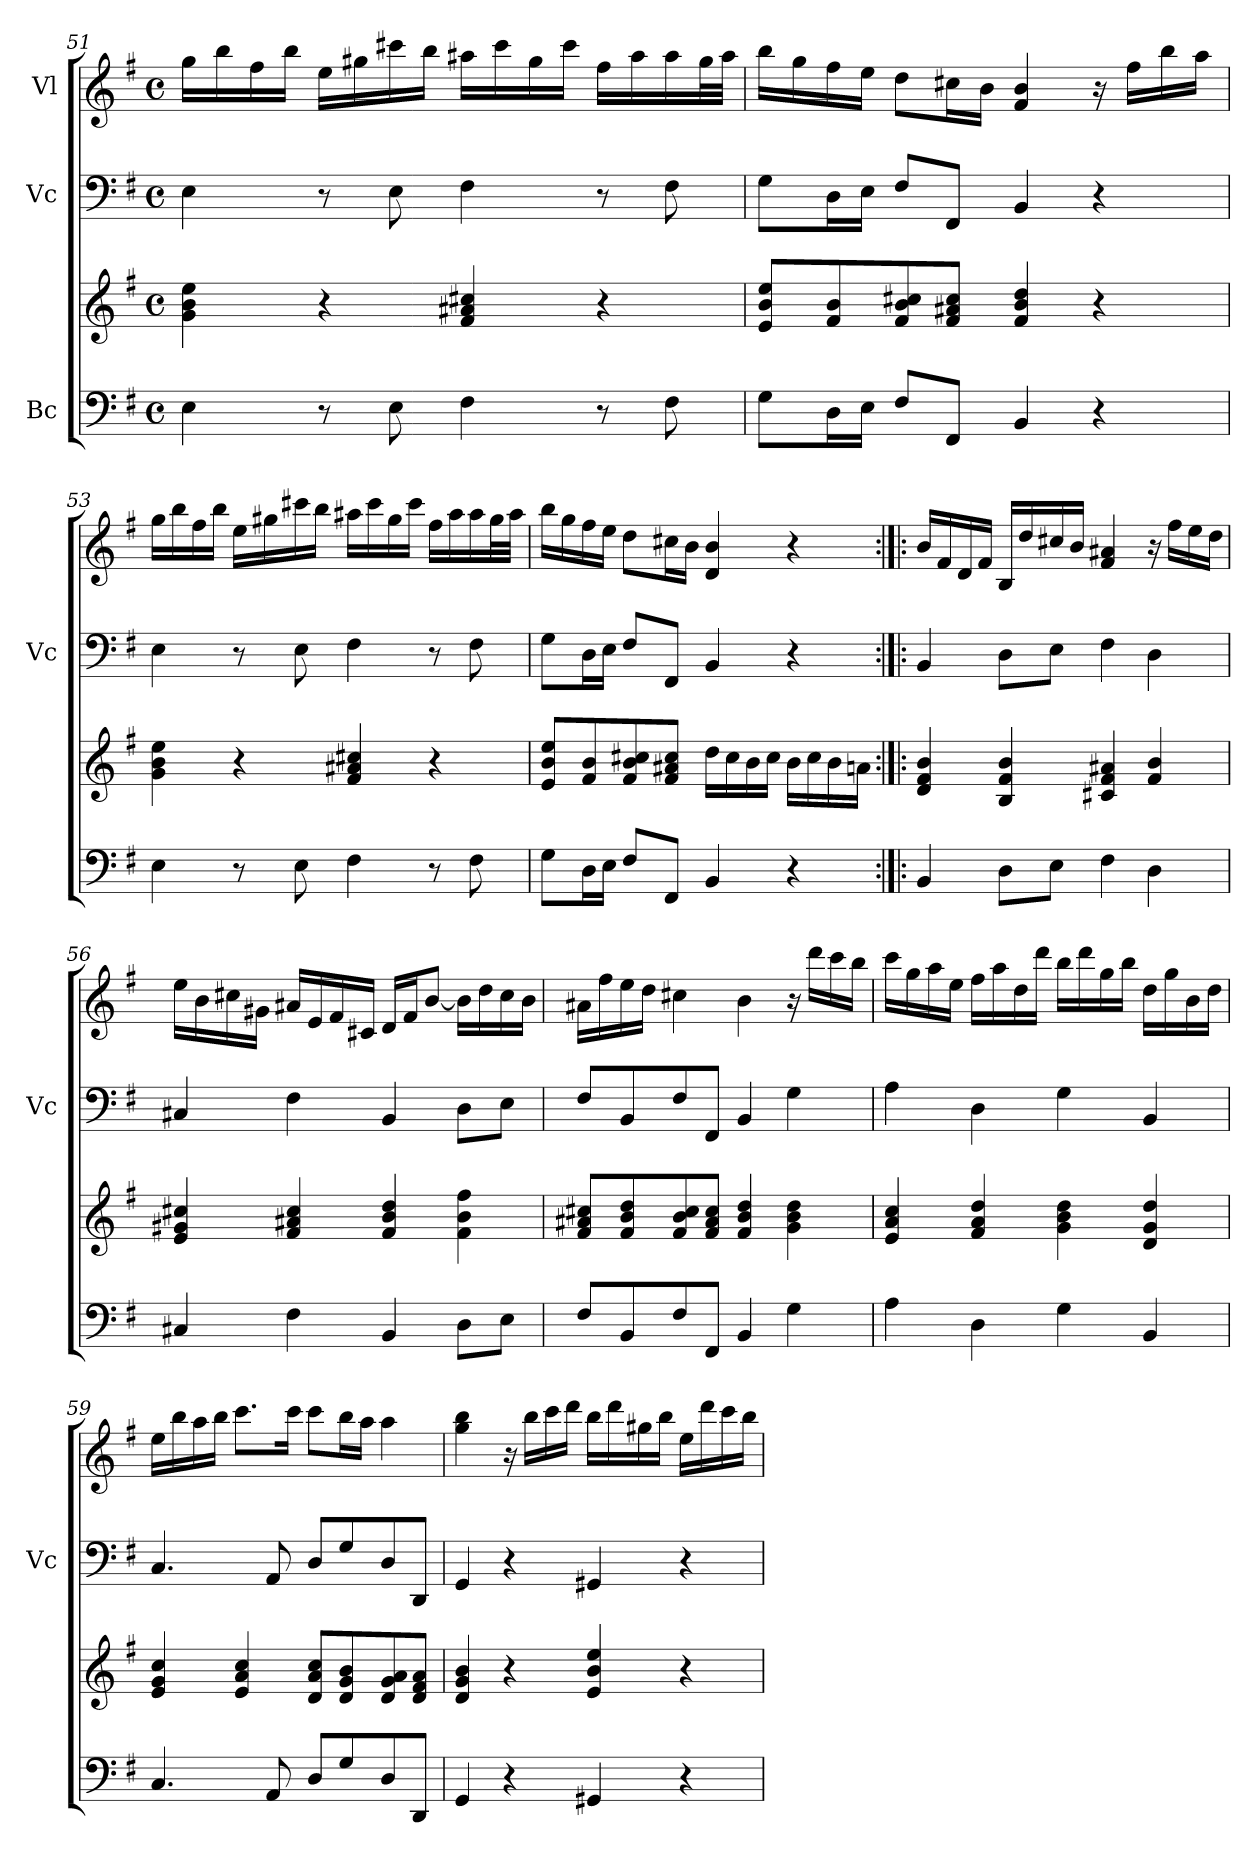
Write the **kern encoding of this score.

**kern	**kern	**kern	**kern
*part3	*part3	*part2	*part1
*staff4	*staff3	*staff2	*staff1
*I"Bc	*	*I"Vc	*I"Vl
*	*	*I'Vc	*
!!LO:PB:g=z
*clefF4	*clefG2	*clefF4	*clefG2
*k[f#]	*k[f#]	*k[f#]	*k[f#]
*M4/4	*M4/4	*M4/4	*M4/4
*met(c)	*met(c)	*met(c)	*met(c)
=51	=51	=51	=51
4E\	4g\ 4b\ 4ee\	4E\	16gg\LL
.	.	.	16bb\
.	.	.	16ff#\
.	.	.	16bb\JJ
8r	4r	8r	16ee\LL
.	.	.	16gg#X\
8E\	.	8E\	16ccc#X\
.	.	.	16bb\JJ
4F#\	4f#/ 4a#X/ 4cc#X/	4F#\	16aa#X\LL
.	.	.	16ccc#\
.	.	.	16gg#\
.	.	.	16ccc#\JJ
8r	4r	8r	16ff#\LL
.	.	.	16aa#\
8F#\	.	8F#\	16aa#\
.	.	.	32gg#\L
.	.	.	32aa#\JJJ
=52	=52	=52	=52
8G\L	8e/ 8b/ 8ee/L	8G\L	16bb\LL
.	.	.	16gg\
16D\L	8f#/ 8b/	16D\L	16ff#\
16E\JJ	.	16E\JJ	16ee\JJ
8F#/L	8f#/ 8b/ 8cc#X/	8F#/L	8dd\L
8FF#/J	8f#/ 8a#X/ 8cc#/J	8FF#/J	16cc#X\L
.	.	.	16b\JJ
4BB/	4f#/ 4b/ 4dd/	4BB/	4f#/ 4b/
4r	4r	4r	16r
.	.	.	16ff#\LL
.	.	.	16bb\
.	.	.	16aa\JJ
=53	=53	=53	=53
4E\	4g\ 4b\ 4ee\	4E\	16gg\LL
.	.	.	16bb\
.	.	.	16ff#\
.	.	.	16bb\JJ
8r	4r	8r	16ee\LL
.	.	.	16gg#X\
8E\	.	8E\	16ccc#X\
.	.	.	16bb\JJ
4F#\	4f#/ 4a#X/ 4cc#X/	4F#\	16aa#X\LL
.	.	.	16ccc#\
.	.	.	16gg#\
.	.	.	16ccc#\JJ
8r	4r	8r	16ff#\LL
.	.	.	16aa#\
8F#\	.	8F#\	16aa#\
.	.	.	32gg#\L
.	.	.	32aa#\JJJ
!!LO:LB:g=z
=54	=54	=54	=54
8G\L	8e/ 8b/ 8ee/L	8G\L	16bb\LL
.	.	.	16gg\
16D\L	8f#/ 8b/	16D\L	16ff#\
16E\JJ	.	16E\JJ	16ee\JJ
8F#/L	8f#/ 8b/ 8cc#X/	8F#/L	8dd\L
8FF#/J	8f#/ 8a#X/ 8cc#/J	8FF#/J	16cc#X\L
.	.	.	16b\JJ
4BB/	16dd\LL	4BB/	4d/ 4b/
.	16cc#\	.	.
.	16b\	.	.
.	16cc#\JJ	.	.
4r	16b\LL	4r	4r
.	16cc#\	.	.
.	16b\	.	.
.	16an\JJ	.	.
=55:|!|:	=55:|!|:	=55:|!|:	=55:|!|:
4BB/	4d/ 4f#/ 4b/	4BB/	16b/LL
.	.	.	16f#/
.	.	.	16d/
.	.	.	16f#/JJ
8D\L	4B/ 4f#/ 4b/	8D\L	16B/LL
.	.	.	16dd/
8E\J	.	8E\J	16cc#X/
.	.	.	16b/JJ
4F#\	4c#X/ 4f#/ 4a#X/	4F#\	4f#/ 4a#X/
4D\	4f#/ 4b/	4D\	16r
.	.	.	16ff#\LL
.	.	.	16ee\
.	.	.	16dd\JJ
=56	=56	=56	=56
4C#X/	4e/ 4g#X/ 4cc#X/	4C#X/	16ee\LL
.	.	.	16b\
.	.	.	16cc#X\
.	.	.	16g#X\JJ
4F#\	4f#/ 4a#X/ 4cc#/	4F#\	16a#X/LL
.	.	.	16e/
.	.	.	16f#/
.	.	.	16c#X/JJ
4BB/	4f#/ 4b/ 4dd/	4BB/	16d/LL
.	.	.	16f#/J
.	.	.	[8b/J
8D\L	4f#\ 4b\ 4ff#\	8D\L	16b\LL]
.	.	.	16dd\
8E\J	.	8E\J	16cc#\
.	.	.	16b\JJ
!!LO:LB:g=z
=57	=57	=57	=57
8F#/L	8f#/ 8a#X/ 8cc#X/L	8F#/L	16a#X\LL
.	.	.	16ff#\
8BB/	8f#/ 8b/ 8dd/	8BB/	16ee\
.	.	.	16dd\JJ
8F#/	8f#/ 8b/ 8cc#/	8F#/	4cc#X\
8FF#/J	8f#/ 8a#/ 8cc#/J	8FF#/J	.
4BB/	4f#/ 4b/ 4dd/	4BB/	4b\
4G\	4g\ 4b\ 4dd\	4G\	16r
.	.	.	16ddd\LL
.	.	.	16ccc\
.	.	.	16bb\JJ
=58	=58	=58	=58
4A\	4e/ 4a/ 4cc/	4A\	16ccc\LL
.	.	.	16gg\
.	.	.	16aa\
.	.	.	16ee\JJ
4D\	4f#/ 4a/ 4dd/	4D\	16ff#\LL
.	.	.	16aa\
.	.	.	16dd\
.	.	.	16ddd\JJ
4G\	4g\ 4b\ 4dd\	4G\	16bb\LL
.	.	.	16ddd\
.	.	.	16gg\
.	.	.	16bb\JJ
4BB/	4d/ 4g/ 4dd/	4BB/	16dd\LL
.	.	.	16gg\
.	.	.	16b\
.	.	.	16dd\JJ
=59	=59	=59	=59
4.C/	4e/ 4g/ 4cc/	4.C/	16ee\LL
.	.	.	16bb\
.	.	.	16aa\
.	.	.	16bb\JJ
.	4e/ 4a/ 4cc/	.	8.ccc\L
8AA/	.	8AA/	.
.	.	.	16ccc\Jk
8D/L	8d/ 8a/ 8cc/L	8D/L	8ccc\L
8G/	8d/ 8g/ 8b/	8G/	16bb\L
.	.	.	16aa\JJ
8D/	8d/ 8g/ 8a/	8D/	4aa\
8DD/J	8d/ 8f#/ 8a/J	8DD/J	.
!!LO:PB:g=z
=60	=60	=60	=60
4GG/	4d/ 4g/ 4b/	4GG/	4gg\ 4bb\
4r	4r	4r	16r
.	.	.	16bb\LL
.	.	.	16ccc\
.	.	.	16ddd\JJ
4GG#X/	4e/ 4b/ 4ee/	4GG#X/	16bb\LL
.	.	.	16ddd\
.	.	.	16gg#X\
.	.	.	16bb\JJ
4r	4r	4r	16ee\LL
.	.	.	16ddd\
.	.	.	16ccc\
.	.	.	16bb\JJ
=	=	=	=
*-	*-	*-	*-
